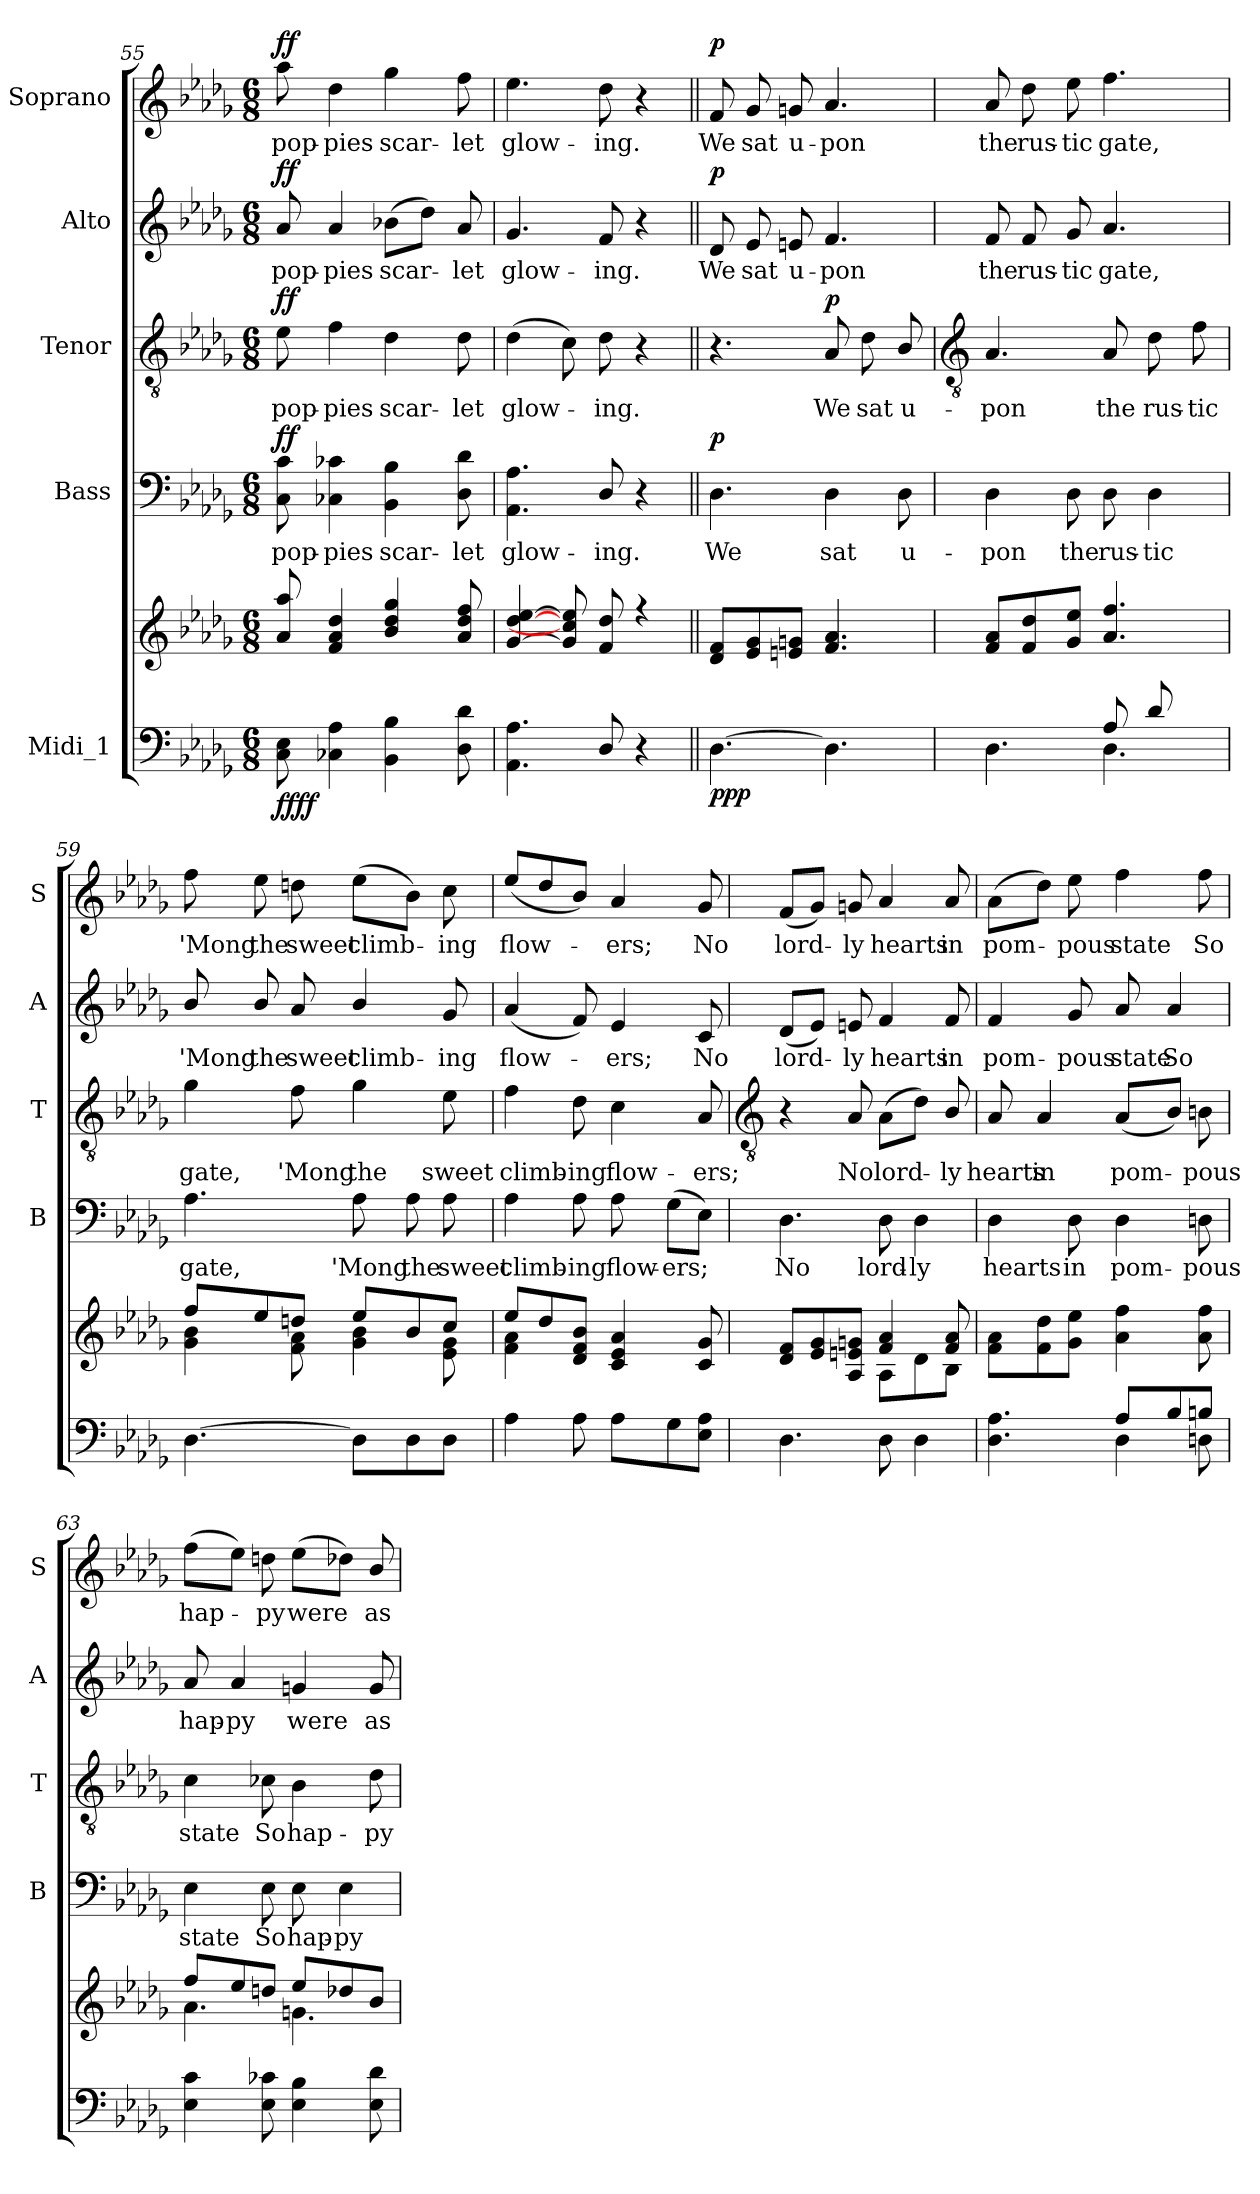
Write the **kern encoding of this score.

**kern	**kern	**dynam	**kern	**text	**dynam	**kern	**text	**dynam	**kern	**text	**dynam	**kern	**text	**dynam
*part5	*part5	*part5	*part4	*part4	*part4	*part3	*part3	*part3	*part2	*part2	*part2	*part1	*part1	*part1
*staff6	*staff5	*staff5/6	*staff4	*staff4	*staff4	*staff3	*staff3	*staff3	*staff2	*staff2	*staff2	*staff1	*staff1	*staff1
*I"Midi_1	*	*	*I"Bass	*	*	*I"Tenor	*	*	*I"Alto	*	*	*I"Soprano	*	*
*	*	*	*I'B	*	*	*I'T	*	*	*I'A	*	*	*I'S	*	*
*clefF4	*clefG2	*	*clefF4	*	*	*clefGv2	*	*	*clefG2	*	*	*clefG2	*	*
*k[b-e-a-d-g-]	*k[b-e-a-d-g-]	*	*k[b-e-a-d-g-]	*	*	*k[b-e-a-d-g-]	*	*	*k[b-e-a-d-g-]	*	*	*k[b-e-a-d-g-]	*	*
*D-:	*D-:	*	*D-:	*	*	*D-:	*	*	*D-:	*	*	*D-:	*	*
*M6/8	*M6/8	*	*M6/8	*	*	*M6/8	*	*	*M6/8	*	*	*M6/8	*	*
=55	=55	=55	=55	=55	=55	=55	=55	=55	=55	=55	=55	=55	=55	=55
*	*^	*	*	*	*	*	*	*	*	*	*	*	*	*
!	!	!LO:N:vis=1	!LO:DY:b=2	!	!LO:LY:b	!	!	!LO:LY:b	!	!	!LO:LY:b	!	!	!LO:LY:b	!
!	!	!	!LO:DY:n=1:b	!	!	!LO:DY:b	!	!	!LO:DY:b	!	!	!LO:DY:b	!	!	!LO:DY:b
8C 8E-	8a- 8aa-	2.ryy	ff ff	8C 8c	pop-	ff	8e-	pop-	ff	8a-	pop-	ff	8aa-	pop-	ff
!	!	!	!	!	!LO:LY:b	!	!	!LO:LY:b	!	!	!LO:LY:b	!	!	!LO:LY:b	!
4C-X 4A-	4f 4a- 4dd-	.	.	4C-X 4c-X	-pies	.	4f	-pies	.	4a-	-pies	.	4dd-	-pies	.
!	!	!	!	!	!LO:LY:b	!	!	!LO:LY:b	!	!	!LO:LY:b	!	!	!LO:LY:b	!
4BB- 4B-	4b- 4dd- 4gg-	.	.	4BB- 4B-	scar-	.	4d-	scar-	.	(>8b-XL	scar-	.	4gg-	scar-	.
.	.	.	.	.	.	.	.	.	.	8dd-J)	.	.	.	.	.
!	!	!	!	!	!LO:LY:b	!	!	!LO:LY:b	!	!	!LO:LY:b	!	!	!LO:LY:b	!
8D- 8d-	8a- 8dd- 8ff	.	.	8D- 8d-	-let	.	8d-	-let	.	8a-	let	.	8ff	-let	.
=56	=56	=56	=56	=56	=56	=56	=56	=56	=56	=56	=56	=56	=56	=56	=56
!	!	!	!	!	!LO:LY:b	!	!	!LO:LY:b	!	!	!LO:LY:b	!	!	!LO:LY:b	!
4.AA- 4.A-	[4g- [4dd- [4ee-	2.ryy	.	4.AA- 4.A-	glow-	.	(>4d-	glow-	.	4.g-	glow-	.	4.ee-	glow-	.
.	8g-] 8cc] 8ee-]	.	.	.	.	.	8c)	.	.	.	.	.	.	.	.
!	!	!	!	!	!LO:LY:b	!	!	!LO:LY:b	!	!	!LO:LY:b	!	!	!LO:LY:b	!
8D-/	8f 8dd-	.	.	8D-/	-ing.	.	8d-	ing.	.	8f	-ing.	.	8dd-	-ing.	.
4r	4r	.	.	4r	.	.	4r	.	.	4r	.	.	4r	.	.
=57||	=57||	=57||	=57||	=57||	=57||	=57||	=57||	=57||	=57||	=57||	=57||	=57||	=57||	=57||	=57||
!	!	!LO:N:vis=1	!LO:DY:b=2	!	!LO:LY:b	!	!	!	!	!	!LO:LY:b	!	!	!LO:LY:b	!
!	!	!	!LO:DY:n=1:b=2	!	!	!	!	!	!	!	!	!	!	!	!
!	!	!	!LO:DY:n=2:b	!	!	!LO:DY:b	!	!	!	!	!	!LO:DY:b	!	!	!LO:DY:b
[4.D-\	8d- 8fL	2.ryy	p p p	4.D-	We	p	4.r	.	.	8d-	We	p	8f	We	p
!	!	!	!	!	!	!	!	!	!	!	!LO:LY:b	!	!	!LO:LY:b	!
.	8e- 8g-	.	.	.	.	.	.	.	.	8e-	sat	.	8g-	sat	.
!	!	!	!	!	!	!	!	!	!	!	!LO:LY:b	!	!	!LO:LY:b	!
.	8en 8gnJ	.	.	.	.	.	.	.	.	8en	u-	.	8gn	u-	.
!	!	!	!	!	!LO:LY:b	!	!	!LO:LY:b	!LO:DY:b	!	!LO:LY:b	!	!	!LO:LY:b	!
4.D-]	4.f 4.a-	.	.	4D-	sat	.	8A-	We	p	4.f	-pon	.	4.a-	-pon	.
!	!	!	!	!	!	!	!	!LO:LY:b	!	!	!	!	!	!	!
.	.	.	.	.	.	.	8d-	sat	.	.	.	.	.	.	.
!	!	!	!	!	!LO:LY:b	!	!	!LO:LY:b	!	!	!	!	!	!	!
.	.	.	.	8D-	u-	.	8B-/	u-	.	.	.	.	.	.	.
!!LO:LB:g=z
=58	=58	=58	=58	=58	=58	=58	=58	=58	=58	=58	=58	=58	=58	=58	=58
*	*	*	*	*	*	*	*clefGv2	*	*	*	*	*	*	*	*
*^	*	*	*	*	*	*	*	*	*	*	*	*	*	*	*
!	!	!	!	!	!	!LO:LY:b	!	!	!LO:LY:b	!	!	!LO:LY:b	!	!	!LO:LY:b	!
4.ryy	4.D-	8f/ 8a-/L	4.ryy	.	4D-	-pon	.	4.A-	-pon	.	8f	the	.	8a-	the	.
!	!	!	!	!	!	!	!	!	!	!	!	!LO:LY:b	!	!	!LO:LY:b	!
.	.	8f/ 8dd-/	.	.	.	.	.	.	.	.	8f	rus-	.	8dd-	rus-	.
!	!	!	!	!	!	!LO:LY:b	!	!	!	!	!	!LO:LY:b	!	!	!LO:LY:b	!
.	.	8g-/ 8ee-/J	.	.	8D-	the	.	.	.	.	8g-	-tic	.	8ee-	-tic	.
!	!	!	!	!	!	!LO:LY:b	!	!	!LO:LY:b	!	!	!LO:LY:b	!	!	!LO:LY:b	!
8A-L	4.D-	4.a-/ 4.ff/	4ryy	.	8D-	rus-	.	8A-	the	.	4.a-	gate,	.	4.ff	gate,	.
!	!	!	!	!	!	!LO:LY:b	!	!	!LO:LY:b	!	!	!	!	!	!	!
8d-	.	.	.	.	4D-	-tic	.	8d-	rus-	.	.	.	.	.	.	.
!	!	!	!	!	!	!	!	!	!LO:LY:b	!	!	!	!	!	!	!
8ryy	.	.	8fJ	.	.	.	.	8f	-tic	.	.	.	.	.	.	.
*v	*v	*	*	*	*	*	*	*	*	*	*	*	*	*	*	*
=59	=59	=59	=59	=59	=59	=59	=59	=59	=59	=59	=59	=59	=59	=59	=59
!	!	!	!	!	!LO:LY:b	!	!	!LO:LY:b	!	!	!LO:LY:b	!	!	!LO:LY:b	!
[4.D-	8ff/L	4g-\ 4b-\	.	4.A-	gate,	.	4g-	gate,	.	8b-/	'Mong	.	8ff	'Mong	.
!	!	!	!	!	!	!	!	!	!	!	!LO:LY:b	!	!	!LO:LY:b	!
.	8ee-/	.	.	.	.	.	.	.	.	8b-/	the	.	8ee-	the	.
!	!	!	!	!	!	!	!	!LO:LY:b	!	!	!LO:LY:b	!	!	!LO:LY:b	!
.	8ddn/J	8f\ 8a-\	.	.	.	.	8f	'Mong	.	8a-	sweet	.	8ddn	sweet	.
!	!	!	!	!	!LO:LY:b	!	!	!LO:LY:b	!	!	!LO:LY:b	!	!	!LO:LY:b	!
8D-L]	8ee-/L	4g-\ 4b-\	.	8A-	'Mong	.	4g-	the	.	4b-/	climb-	.	(>8ee-L	climb-	.
!	!	!	!	!	!LO:LY:b	!	!	!	!	!	!	!	!	!	!
8D-	8b-/	.	.	8A-	the	.	.	.	.	.	.	.	8b-J)	.	.
!	!	!	!	!	!LO:LY:b	!	!	!LO:LY:b	!	!	!LO:LY:b	!	!	!LO:LY:b	!
8D-J	8cc/J	8e-\ 8g-\	.	8A-	sweet	.	8e-	sweet	.	8g-	-ing	.	8cc	ing	.
=60	=60	=60	=60	=60	=60	=60	=60	=60	=60	=60	=60	=60	=60	=60	=60
!	!	!	!	!	!LO:LY:b	!	!	!LO:LY:b	!	!	!LO:LY:b	!	!	!LO:LY:b	!
4A-	8ee-L	4f\ 4a-\	.	4A-	climb-	.	4f	climb-	.	(<4a-	flow-	.	(>8ee-L	flow-	.
.	8dd-	.	.	.	.	.	.	.	.	.	.	.	8dd-	.	.
!	!	!	!	!	!LO:LY:b	!	!	!LO:LY:b	!	!	!	!	!	!	!
8A-	8d-/ 8f/ 8b-/J	4ryy	.	8A-	-ing	.	8d-	-ing	.	8f)	.	.	8b-/J)	.	.
!	!	!	!	!	!LO:LY:b	!	!	!LO:LY:b	!	!	!LO:LY:b	!	!	!LO:LY:b	!
8A-L	4c 4e- 4a-	.	.	8A-	flow-	.	4c	flow-	.	4e-	ers;	.	4a-	ers;	.
!	!	!	!	!	!LO:LY:b	!	!	!	!	!	!	!	!	!	!
8G-	.	4ryy	.	(>8G-L	-ers;	.	.	.	.	.	.	.	.	.	.
!	!	!	!	!	!	!	!	!LO:LY:b	!	!	!LO:LY:b	!	!	!LO:LY:b	!
8E- 8A-J	8c 8g-	.	.	8E-J)	.	.	8A-	-ers;	.	8c	No	.	8g-	No	.
!!LO:LB:g=z
=61	=61	=61	=61	=61	=61	=61	=61	=61	=61	=61	=61	=61	=61	=61	=61
*	*	*	*	*	*	*	*clefGv2	*	*	*	*	*	*	*	*
!	!	!	!	!	!LO:LY:b	!	!	!	!	!	!LO:LY:b	!	!	!LO:LY:b	!
4.D-	8d- 8fL	4ryy	.	4.D-	No	.	4r	.	.	(<8d-L	lord-	.	(<8fL	lord-	.
.	8e- 8g-	.	.	.	.	.	.	.	.	8e-J)	.	.	8g-J)	.	.
!	!	!	!	!	!	!	!	!LO:LY:b	!	!	!LO:LY:b	!	!	!LO:LY:b	!
.	8A- 8en 8gnJ	8ryy	.	.	.	.	8A-	No	.	8en	ly	.	8gn	ly	.
!	!	!	!	!	!LO:LY:b	!	!	!LO:LY:b	!	!	!LO:LY:b	!	!	!LO:LY:b	!
8D-	4f 4a-	8A-\L	.	8D-	lord-	.	(>8A-L	lord-	.	4f	hearts	.	4a-	hearts	.
!	!	!	!	!	!LO:LY:b	!	!	!	!	!	!	!	!	!	!
4D-	.	8d-\	.	4D-	-ly	.	8d-J)	.	.	.	.	.	.	.	.
!	!	!	!	!	!	!	!	!LO:LY:b	!	!	!LO:LY:b	!	!	!LO:LY:b	!
.	8f 8a-	8B-\J	.	.	.	.	8B-/	ly	.	8f	in	.	8a-	in	.
=62	=62	=62	=62	=62	=62	=62	=62	=62	=62	=62	=62	=62	=62	=62	=62
*^	*	*	*	*	*	*	*	*	*	*	*	*	*	*	*
!	!	!	!	!	!	!LO:LY:b	!	!	!LO:LY:b	!	!	!LO:LY:b	!	!	!LO:LY:b	!
4.ryy	4.D- 4.A-	8f 8a-L	4.ryy	.	4D-	hearts	.	8A-	hearts	.	4f	pom-	.	(>8a-L	pom-	.
!	!	!	!	!	!	!	!	!	!LO:LY:b	!	!	!	!	!	!	!
.	.	8f 8dd-	.	.	.	.	.	4A-	in	.	.	.	.	8dd-J)	.	.
!	!	!	!	!	!	!LO:LY:b	!	!	!	!	!	!LO:LY:b	!	!	!LO:LY:b	!
.	.	8g- 8ee-J	.	.	8D-	in	.	.	.	.	8g-	-pous	.	8ee-	pous	.
!	!	!	!	!	!	!LO:LY:b	!	!	!LO:LY:b	!	!	!LO:LY:b	!	!	!LO:LY:b	!
8A-/L	4D-	4a- 4ff	4.ryy	.	4D-	pom-	.	(<8A-L	pom-	.	8a-	state	.	4ff	state	.
!	!	!	!	!	!	!	!	!	!	!	!	!LO:LY:b	!	!	!	!
8B-/	.	.	.	.	.	.	.	8B-J)	.	.	4a-	So	.	.	.	.
!	!	!	!	!	!	!LO:LY:b	!	!	!LO:LY:b	!	!	!	!	!	!LO:LY:b	!
8Bn/J	8Dn	8a- 8ff	.	.	8Dn	-pous	.	8Bn	pous	.	.	.	.	8ff	So	.
=63	=63	=63	=63	=63	=63	=63	=63	=63	=63	=63	=63	=63	=63	=63	=63	=63
!	!	!	!	!	!	!LO:LY:b	!	!	!LO:LY:b	!	!	!LO:LY:b	!	!	!LO:LY:b	!
*v	*v	*	*	*	*	*	*	*	*	*	*	*	*	*	*	*
4E- 4c	8ff/L	4.a-\	.	4E-	state	.	4c	state	.	8a-	hap-	.	(>8ffL	hap-	.
!	!	!	!	!	!	!	!	!	!	!	!LO:LY:b	!	!	!	!
.	8ee-/	.	.	.	.	.	.	.	.	4a-	-py	.	8ee-J)	.	.
!	!	!	!	!	!LO:LY:b	!	!	!LO:LY:b	!	!	!	!	!	!LO:LY:b	!
8E- 8c-X	8ddn/J	.	.	8E-	So	.	8c-X	So	.	.	.	.	8ddn	py	.
!	!	!	!	!	!LO:LY:b	!	!	!LO:LY:b	!	!	!LO:LY:b	!	!	!LO:LY:b	!
4E- 4B-	8ee-/L	4.gn\	.	8E-	hap-	.	4B-	hap-	.	4gn	were	.	(>8ee-L	were	.
!	!	!	!	!	!LO:LY:b	!	!	!	!	!	!	!	!	!	!
.	8dd-X/	.	.	4E-	-py	.	.	.	.	.	.	.	8dd-XJ)	.	.
!	!	!	!	!	!	!	!	!LO:LY:b	!	!	!LO:LY:b	!	!	!LO:LY:b	!
8E- 8d-	8b-/J	.	.	.	.	.	8d-	-py	.	8g	as	.	8b-/	as	.
*	*v	*v	*	*	*	*	*	*	*	*	*	*	*	*	*
=	=	=	=	=	=	=	=	=	=	=	=	=	=	=
*-	*-	*-	*-	*-	*-	*-	*-	*-	*-	*-	*-	*-	*-	*-
